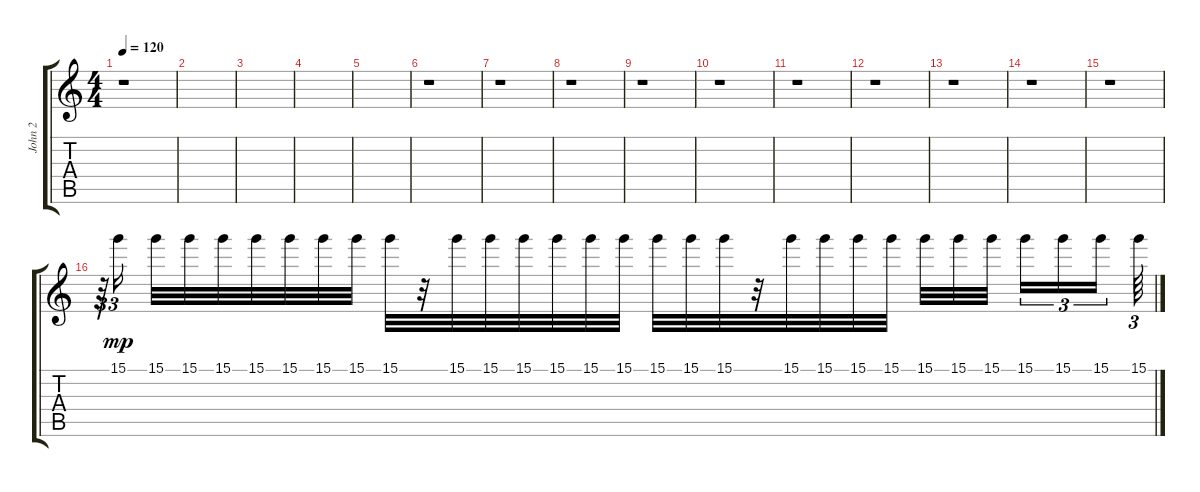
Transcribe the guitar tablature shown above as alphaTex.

\track ("John 2" "John 2") {instrument electricguitarmuted}
\staff {score tabs}
\tuning (E4 B3 G3 D3 A2 E2) {hide}
\ts (4 4)
\tempo 120
\clef g2
\ks c
r.1{dy f} |
|
|
|
|
r.1 |
r.1 |
r.1 |
r.1 |
r.1 |
r.1 |
r.1 |
r.1 |
r.1 |
r.1 |
r.64{tu (3 2)} 15.1.16{tu (3 2) dy mp beam splitsecondary} 15.1.32 15.1.32 15.1.32 15.1.32 15.1.32 15.1.32 15.1.32 15.1.32 r.32 15.1.32 15.1.32 15.1.32 15.1.32 15.1.32 15.1.32 15.1.32 15.1.32 15.1.32 r.32 15.1.32 15.1.32 15.1.32 15.1.32 15.1.32 15.1.32 15.1.32{beam splitsecondary} 15.1.16{tu (3 2)} 15.1.16{tu (3 2)} 15.1.16{tu (3 2) beam splitsecondary} 15.1.64{tu (3 2)}
